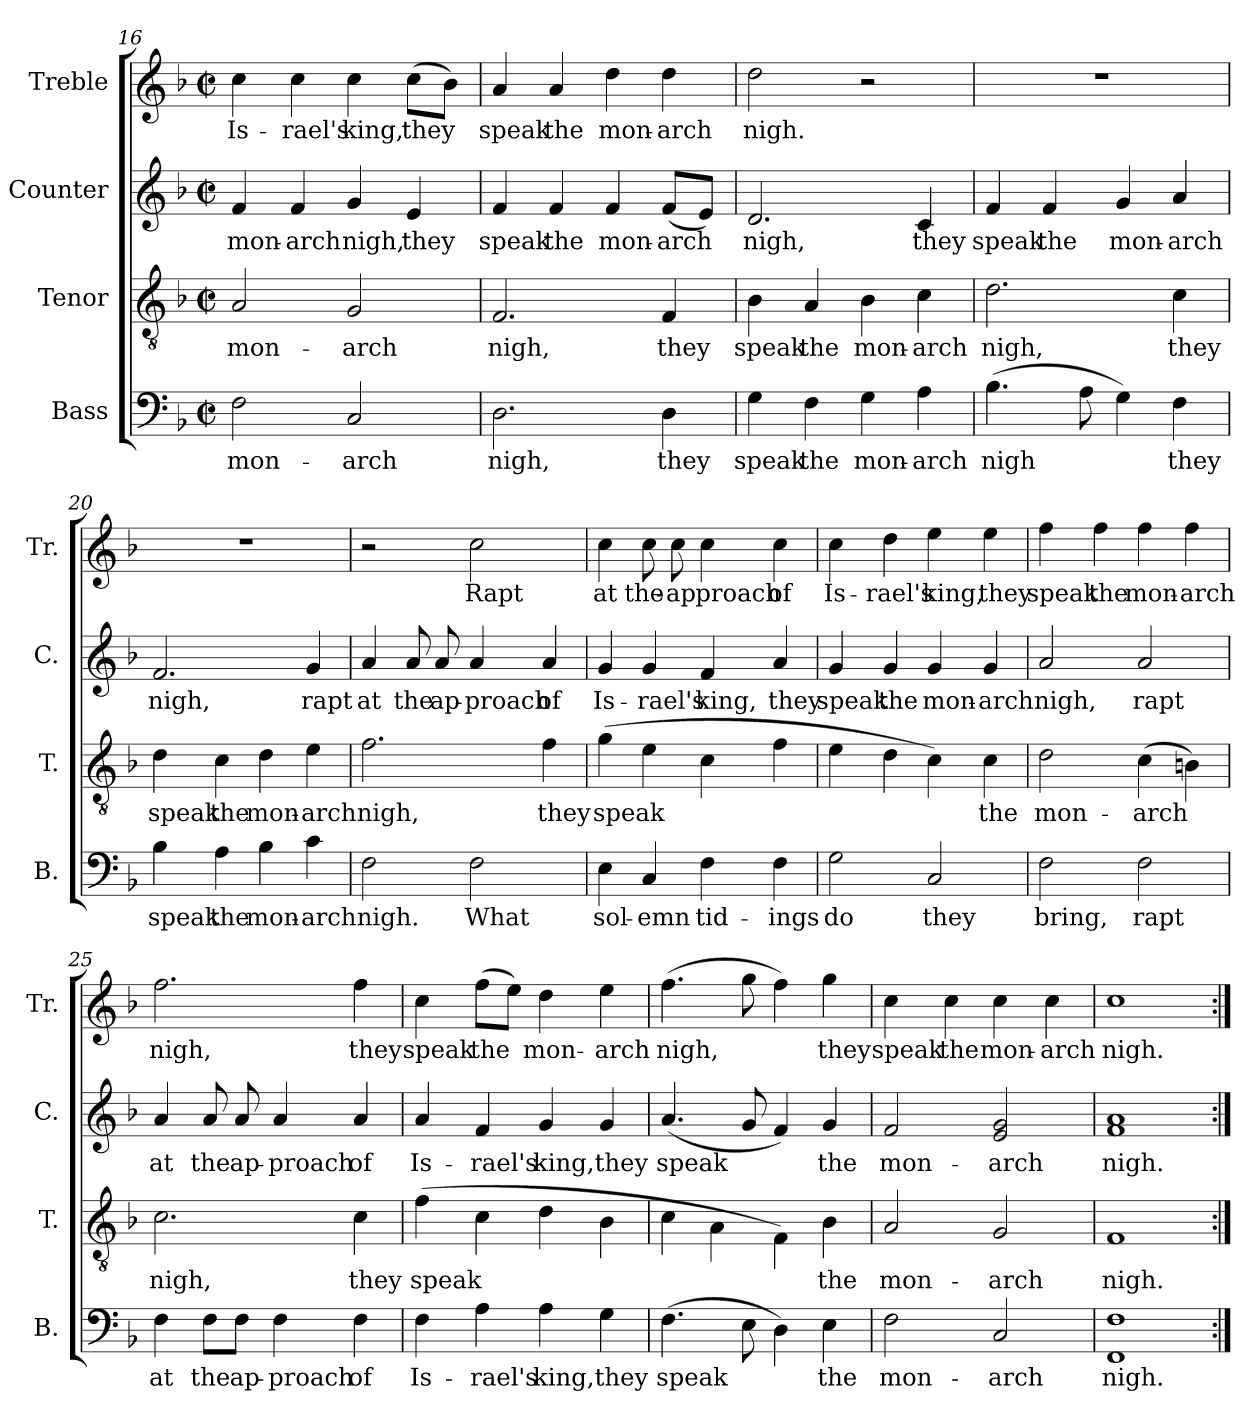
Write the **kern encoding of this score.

**kern	**text	**kern	**text	**kern	**text	**kern	**text
*part4	*part4	*part3	*part3	*part2	*part2	*part1	*part1
*staff4	*staff4	*staff3	*staff3	*staff2	*staff2	*staff1	*staff1
*I"Bass	*	*I"Tenor	*	*I"Counter	*	*I"Treble	*
*I'B.	*	*I'T.	*	*I'C.	*	*I'Tr.	*
*clefF4	*	*clefGv2	*	*clefG2	*	*clefG2	*
*k[b-]	*	*k[b-]	*	*k[b-]	*	*k[b-]	*
*F:	*	*F:	*	*F:	*	*F:	*
*M2/2	*	*M2/2	*	*M2/2	*	*M2/2	*
*met(c|)	*	*met(c|)	*	*met(c|)	*	*met(c|)	*
=16	=16	=16	=16	=16	=16	=16	=16
!	!LO:LY:b:cj	!	!LO:LY:b:cj	!	!LO:LY:b:cj	!	!LO:LY:b:cj
2F\	mon-	2A/	mon-	4f/	mon-	4cc\	Is-
!	!	!	!	!	!LO:LY:b:cj	!	!LO:LY:b:cj
.	.	.	.	4f/	-arch	4cc\	-rael's
!	!LO:LY:b:cj	!	!LO:LY:b:cj	!	!LO:LY:b:cj	!	!LO:LY:b:cj
2C/	-arch	2G/	-arch	4g/	nigh,	4cc\	king,
!	!	!	!	!	!LO:LY:b:cj	!	!LO:LY:b:cj
.	.	.	.	4e/	they	(>8cc\L	they
!	!	!	!	!	!	!	!LO:LY:b:cj
.	.	.	.	.	.	8b-\J)	.
!!LO:PB:g=z
=17	=17	=17	=17	=17	=17	=17	=17
!	!LO:LY:b:cj	!	!LO:LY:b:cj	!	!LO:LY:b:cj	!	!LO:LY:b:cj
2.D\	nigh,	2.F/	nigh,	4f/	speak	4a/	speak
!	!	!	!	!	!LO:LY:b:cj	!	!LO:LY:b:cj
.	.	.	.	4f/	the	4a/	the
!	!	!	!	!	!LO:LY:b:cj	!	!LO:LY:b:cj
.	.	.	.	4f/	mon-	4dd\	mon-
!	!LO:LY:b:cj	!	!LO:LY:b:cj	!	!LO:LY:b:cj	!	!LO:LY:b:cj
4D\	they	4F/	they	(<8f/L	-arch	4dd\	-arch
!	!	!	!	!	!LO:LY:b:cj	!	!
.	.	.	.	8e/J)	.	.	.
=18	=18	=18	=18	=18	=18	=18	=18
!	!LO:LY:b:cj	!	!LO:LY:b:cj	!	!LO:LY:b:cj	!	!LO:LY:b:cj
4G\	speak	4B-\	speak	2.d/	nigh,	2dd\	nigh.
!	!LO:LY:b:cj	!	!LO:LY:b:cj	!	!	!	!
4F\	the	4A/	the	.	.	.	.
!	!LO:LY:b:cj	!	!LO:LY:b:cj	!	!	!	!
4G\	mon-	4B-\	mon-	.	.	2r	.
!	!LO:LY:b:cj	!	!LO:LY:b:cj	!	!LO:LY:b:cj	!	!
4A\	-arch	4c\	-arch	4c/	they	.	.
=19	=19	=19	=19	=19	=19	=19	=19
!	!LO:LY:b:cj	!	!LO:LY:b:cj	!	!LO:LY:b:cj	!	!
(>4.B-\	nigh	2.d\	nigh,	4f/	speak	1r	.
!	!	!	!	!	!LO:LY:b:cj	!	!
.	.	.	.	4f/	the	.	.
!	!LO:LY:b:cj	!	!	!	!	!	!
8A\	.	.	.	.	.	.	.
!	!LO:LY:b:cj	!	!	!	!LO:LY:b:cj	!	!
4G\)	.	.	.	4g/	mon-	.	.
!	!LO:LY:b:cj	!	!LO:LY:b:cj	!	!LO:LY:b:cj	!	!
4F\	they	4c\	they	4a/	-arch	.	.
=20	=20	=20	=20	=20	=20	=20	=20
!	!LO:LY:b:cj	!	!LO:LY:b:cj	!	!LO:LY:b:cj	!	!
4B-\	speak	4d\	speak	2.f/	nigh,	1r	.
!	!LO:LY:b:cj	!	!LO:LY:b:cj	!	!	!	!
4A\	the	4c\	the	.	.	.	.
!	!LO:LY:b:cj	!	!LO:LY:b:cj	!	!	!	!
4B-\	mon-	4d\	mon-	.	.	.	.
!	!LO:LY:b:cj	!	!LO:LY:b:cj	!	!LO:LY:b:cj	!	!
4c\	-arch	4e\	-arch	4g/	rapt	.	.
=21	=21	=21	=21	=21	=21	=21	=21
!	!LO:LY:b:cj	!	!LO:LY:b:cj	!	!LO:LY:b:cj	!	!
2F\	nigh.	2.f\	nigh,	4a/	at	2r	.
!	!	!	!	!	!LO:LY:b:cj	!	!
.	.	.	.	8a/	the	.	.
!	!	!	!	!	!LO:LY:b:cj	!	!
.	.	.	.	8a/	ap-	.	.
!	!LO:LY:b:cj	!	!	!	!LO:LY:b:cj	!	!LO:LY:b:cj
2F\	What	.	.	4a/	-proach	2cc\	Rapt
!	!	!	!LO:LY:b:cj	!	!LO:LY:b:cj	!	!
.	.	4f\	they	4a/	of	.	.
!!LO:LB:g=z
=22	=22	=22	=22	=22	=22	=22	=22
!	!LO:LY:b:cj	!	!LO:LY:b:cj	!	!LO:LY:b:cj	!	!LO:LY:b:cj
4E\	sol-	(>4g\	speak	4g/	Is-	4cc\	at
!	!LO:LY:b:cj	!	!LO:LY:b:cj	!	!LO:LY:b:cj	!	!LO:LY:b:cj
4C/	-emn	4e\	.	4g/	-rael's	8cc\	the-
!	!	!	!	!	!	!	!LO:LY:b:cj
.	.	.	.	.	.	8cc\	-ap
!	!LO:LY:b:cj	!	!LO:LY:b:cj	!	!LO:LY:b:cj	!	!LO:LY:b:cj
4F\	tid-	4c\	.	4f/	king,	4cc\	proach
!	!LO:LY:b:cj	!	!LO:LY:b:cj	!	!LO:LY:b:cj	!	!LO:LY:b:cj
4F\	-ings	4f\	.	4a/	they	4cc\	of
=23	=23	=23	=23	=23	=23	=23	=23
!	!LO:LY:b:cj	!	!LO:LY:b:cj	!	!LO:LY:b:cj	!	!LO:LY:b:cj
2G\	do	4e\	.	4g/	speak	4cc\	Is-
!	!	!	!LO:LY:b:cj	!	!LO:LY:b:cj	!	!LO:LY:b:cj
.	.	4d\	.	4g/	the	4dd\	-rael's
!	!LO:LY:b:cj	!	!LO:LY:b:cj	!	!LO:LY:b:cj	!	!LO:LY:b:cj
2C/	they	4c\)	.	4g/	mon-	4ee\	king,
!	!	!	!LO:LY:b:cj	!	!LO:LY:b:cj	!	!LO:LY:b:cj
.	.	4c\	the	4g/	-arch	4ee\	they
=24	=24	=24	=24	=24	=24	=24	=24
!	!LO:LY:b:cj	!	!LO:LY:b:cj	!	!LO:LY:b:cj	!	!LO:LY:b:cj
2F\	bring,	2d\	mon-	2a/	nigh,	4ff\	speak
!	!	!	!	!	!	!	!LO:LY:b:cj
.	.	.	.	.	.	4ff\	the
!	!LO:LY:b:cj	!	!LO:LY:b:cj	!	!LO:LY:b:cj	!	!LO:LY:b:cj
2F\	rapt	(>4c\	-arch	2a/	rapt	4ff\	mon-
!	!	!	!LO:LY:b:cj	!	!	!	!LO:LY:b:cj
.	.	4Bn\)	.	.	.	4ff\	-arch
=25	=25	=25	=25	=25	=25	=25	=25
!	!LO:LY:b:cj	!	!LO:LY:b:cj	!	!LO:LY:b:cj	!	!LO:LY:b:cj
4F\	at	2.c\	nigh,	4a/	at	2.ff\	nigh,
!	!LO:LY:b:cj	!	!	!	!LO:LY:b:cj	!	!
8F\L	the	.	.	8a/	the	.	.
!	!LO:LY:b:cj	!	!	!	!LO:LY:b:cj	!	!
8F\J	ap-	.	.	8a/	ap-	.	.
!	!LO:LY:b:cj	!	!	!	!LO:LY:b:cj	!	!
4F\	-proach	.	.	4a/	-proach	.	.
!	!LO:LY:b:cj	!	!LO:LY:b:cj	!	!LO:LY:b:cj	!	!LO:LY:b:cj
4F\	of	4c\	they	4a/	of	4ff\	they
!!LO:PB:g=z
=26	=26	=26	=26	=26	=26	=26	=26
!	!LO:LY:b:cj	!	!LO:LY:b:cj	!	!LO:LY:b:cj	!	!LO:LY:b:cj
4F\	Is-	(>4f\	speak	4a/	Is-	4cc\	speak
!	!LO:LY:b:cj	!	!LO:LY:b:cj	!	!LO:LY:b:cj	!	!LO:LY:b:cj
4A\	-rael's	4c\	.	4f/	-rael's	(>8ff\L	the
!	!	!	!	!	!	!	!LO:LY:b:cj
.	.	.	.	.	.	8ee\J)	.
!	!LO:LY:b:cj	!	!LO:LY:b:cj	!	!LO:LY:b:cj	!	!LO:LY:b:cj
4A\	king,	4d\	.	4g/	king,	4dd\	mon-
!	!LO:LY:b:cj	!	!LO:LY:b:cj	!	!LO:LY:b:cj	!	!LO:LY:b:cj
4G\	they	4B-\	.	4g/	they	4ee\	-arch
=27	=27	=27	=27	=27	=27	=27	=27
!	!LO:LY:b:cj	!	!LO:LY:b:cj	!	!LO:LY:b:cj	!	!LO:LY:b:cj
(>4.F\	speak	4c\	.	(<4.a/	speak	(>4.ff\	nigh,
!	!	!	!LO:LY:b:cj	!	!	!	!
.	.	4A\	.	.	.	.	.
!	!LO:LY:b:cj	!	!	!	!LO:LY:b:cj	!	!LO:LY:b:cj
8E\	.	.	.	8g/	.	8gg\	.
!	!LO:LY:b:cj	!	!LO:LY:b:cj	!	!LO:LY:b:cj	!	!LO:LY:b:cj
4D\)	.	4F\)	.	4f/)	.	4ff\)	.
!	!LO:LY:b:cj	!	!LO:LY:b:cj	!	!LO:LY:b:cj	!	!LO:LY:b:cj
4E\	the	4B-\	the	4g/	the	4gg\	they
=28	=28	=28	=28	=28	=28	=28	=28
!	!LO:LY:b:cj	!	!LO:LY:b:cj	!	!LO:LY:b:cj	!	!LO:LY:b:cj
2F\	mon-	2A/	mon-	2f/	mon-	4cc\	speak
!	!	!	!	!	!	!	!LO:LY:b:cj
.	.	.	.	.	.	4cc\	the
!	!LO:LY:b:cj	!	!LO:LY:b:cj	!	!LO:LY:b:cj	!	!LO:LY:b:cj
2C/	-arch	2G/	-arch	2g/ 2e/	-arch	4cc\	mon-
!	!	!	!	!	!	!	!LO:LY:b:cj
.	.	.	.	.	.	4cc\	-arch
=29	=29	=29	=29	=29	=29	=29	=29
!	!LO:LY:b:cj	!	!LO:LY:b:cj	!	!LO:LY:b:cj	!	!LO:LY:b:cj
1F 1FF	nigh.	1F	nigh.	1a 1f	nigh.	1cc	nigh.
=:|!	=:|!	=:|!	=:|!	=:|!	=:|!	=:|!	=:|!
*-	*-	*-	*-	*-	*-	*-	*-
